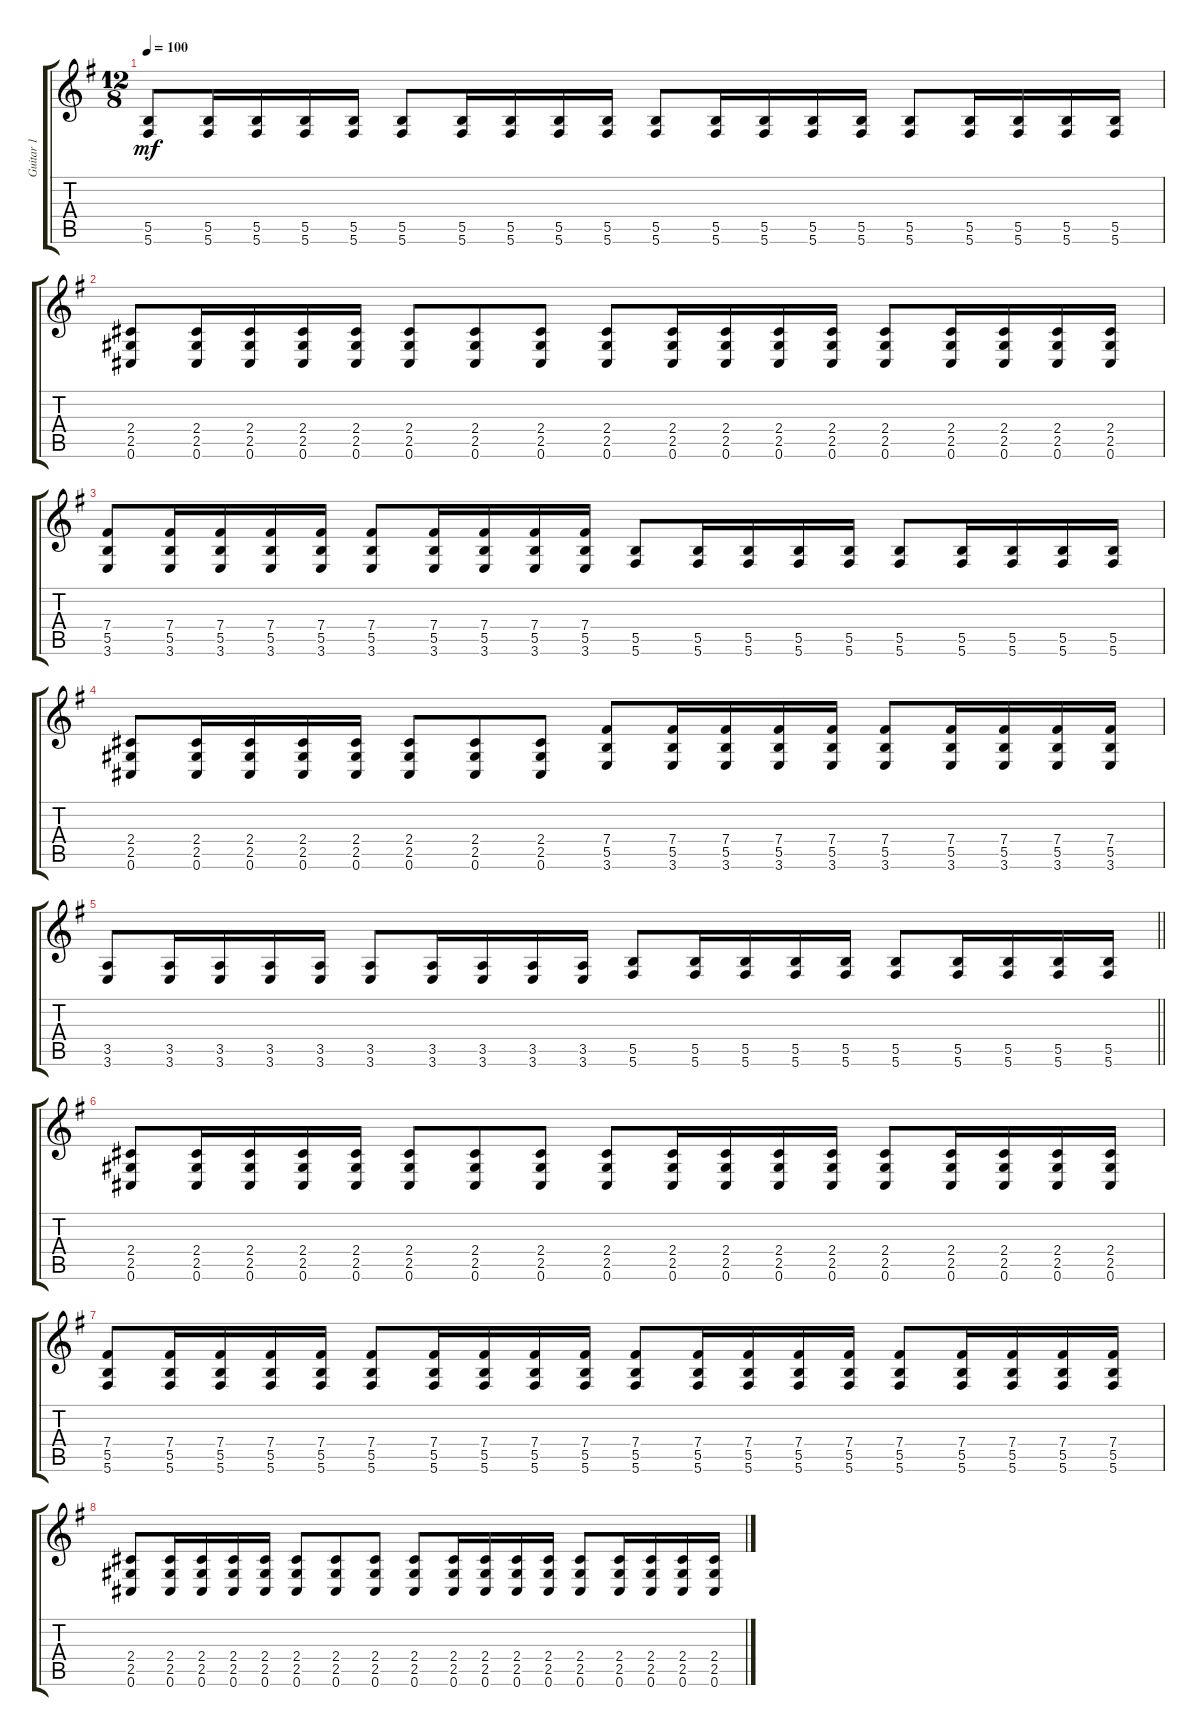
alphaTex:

\track ("Guitar 1" "Guitar 1") {instrument distortionguitar}
\staff {score tabs}
\tuning (Db4 Ab3 E3 B2 Gb2 Db2) {hide}
\ts (12 8)
\tempo 100
\clef g2
\ks g
(5.5 5.6).8{dy mf} (5.5 5.6).16 (5.5 5.6).16 (5.5 5.6).16 (5.5 5.6).16 (5.5 5.6).8 (5.5 5.6).16 (5.5 5.6).16 (5.5 5.6).16 (5.5 5.6).16 (5.5 5.6).8 (5.5 5.6).16 (5.5 5.6).16 (5.5 5.6).16 (5.5 5.6).16 (5.5 5.6).8 (5.5 5.6).16 (5.5 5.6).16 (5.5 5.6).16 (5.5 5.6).16 |
(2.4 2.5 0.6).8 (2.4 2.5 0.6).16 (2.4 2.5 0.6).16 (2.4 2.5 0.6).16 (2.4 2.5 0.6).16 (2.4 2.5 0.6).8 (2.4 2.5 0.6).8 (2.4 2.5 0.6).8 (2.4 2.5 0.6).8 (2.4 2.5 0.6).16 (2.4 2.5 0.6).16 (2.4 2.5 0.6).16 (2.4 2.5 0.6).16 (2.4 2.5 0.6).8 (2.4 2.5 0.6).16 (2.4 2.5 0.6).16 (2.4 2.5 0.6).16 (2.4 2.5 0.6).16 |
(7.4 5.5 3.6).8 (7.4 5.5 3.6).16 (7.4 5.5 3.6).16 (7.4 5.5 3.6).16 (7.4 5.5 3.6).16 (7.4 5.5 3.6).8 (7.4 5.5 3.6).16 (7.4 5.5 3.6).16 (7.4 5.5 3.6).16 (7.4 5.5 3.6).16 (5.5 5.6).8 (5.5 5.6).16 (5.5 5.6).16 (5.5 5.6).16 (5.5 5.6).16 (5.5 5.6).8 (5.5 5.6).16 (5.5 5.6).16 (5.5 5.6).16 (5.5 5.6).16 |
(2.4 2.5 0.6).8 (2.4 2.5 0.6).16 (2.4 2.5 0.6).16 (2.4 2.5 0.6).16 (2.4 2.5 0.6).16 (2.4 2.5 0.6).8 (2.4 2.5 0.6).8 (2.4 2.5 0.6).8 (7.4 5.5 3.6).8 (7.4 5.5 3.6).16 (7.4 5.5 3.6).16 (7.4 5.5 3.6).16 (7.4 5.5 3.6).16 (7.4 5.5 3.6).8 (7.4 5.5 3.6).16 (7.4 5.5 3.6).16 (7.4 5.5 3.6).16 (7.4 5.5 3.6).16 |
\barLineRight lightlight
(3.5 3.6).8 (3.5 3.6).16 (3.5 3.6).16 (3.5 3.6).16 (3.5 3.6).16 (3.5 3.6).8 (3.5 3.6).16 (3.5 3.6).16 (3.5 3.6).16 (3.5 3.6).16 (5.5 5.6).8 (5.5 5.6).16 (5.5 5.6).16 (5.5 5.6).16 (5.5 5.6).16 (5.5 5.6).8 (5.5 5.6).16 (5.5 5.6).16 (5.5 5.6).16 (5.5 5.6).16 |
(2.4 2.5 0.6).8 (2.4 2.5 0.6).16 (2.4 2.5 0.6).16 (2.4 2.5 0.6).16 (2.4 2.5 0.6).16 (2.4 2.5 0.6).8 (2.4 2.5 0.6).8 (2.4 2.5 0.6).8 (2.4 2.5 0.6).8 (2.4 2.5 0.6).16 (2.4 2.5 0.6).16 (2.4 2.5 0.6).16 (2.4 2.5 0.6).16 (2.4 2.5 0.6).8 (2.4 2.5 0.6).16 (2.4 2.5 0.6).16 (2.4 2.5 0.6).16 (2.4 2.5 0.6).16 |
(7.4 5.5 5.6).8 (7.4 5.5 5.6).16 (7.4 5.5 5.6).16 (7.4 5.5 5.6).16 (7.4 5.5 5.6).16 (7.4 5.5 5.6).8 (7.4 5.5 5.6).16 (7.4 5.5 5.6).16 (7.4 5.5 5.6).16 (7.4 5.5 5.6).16 (7.4 5.5 5.6).8 (7.4 5.5 5.6).16 (7.4 5.5 5.6).16 (7.4 5.5 5.6).16 (7.4 5.5 5.6).16 (7.4 5.5 5.6).8 (7.4 5.5 5.6).16 (7.4 5.5 5.6).16 (7.4 5.5 5.6).16 (7.4 5.5 5.6).16 |
(2.4 2.5 0.6).8 (2.4 2.5 0.6).16 (2.4 2.5 0.6).16 (2.4 2.5 0.6).16 (2.4 2.5 0.6).16 (2.4 2.5 0.6).8 (2.4 2.5 0.6).8 (2.4 2.5 0.6).8 (2.4 2.5 0.6).8 (2.4 2.5 0.6).16 (2.4 2.5 0.6).16 (2.4 2.5 0.6).16 (2.4 2.5 0.6).16 (2.4 2.5 0.6).8 (2.4 2.5 0.6).16 (2.4 2.5 0.6).16 (2.4 2.5 0.6).16 (2.4 2.5 0.6).16
